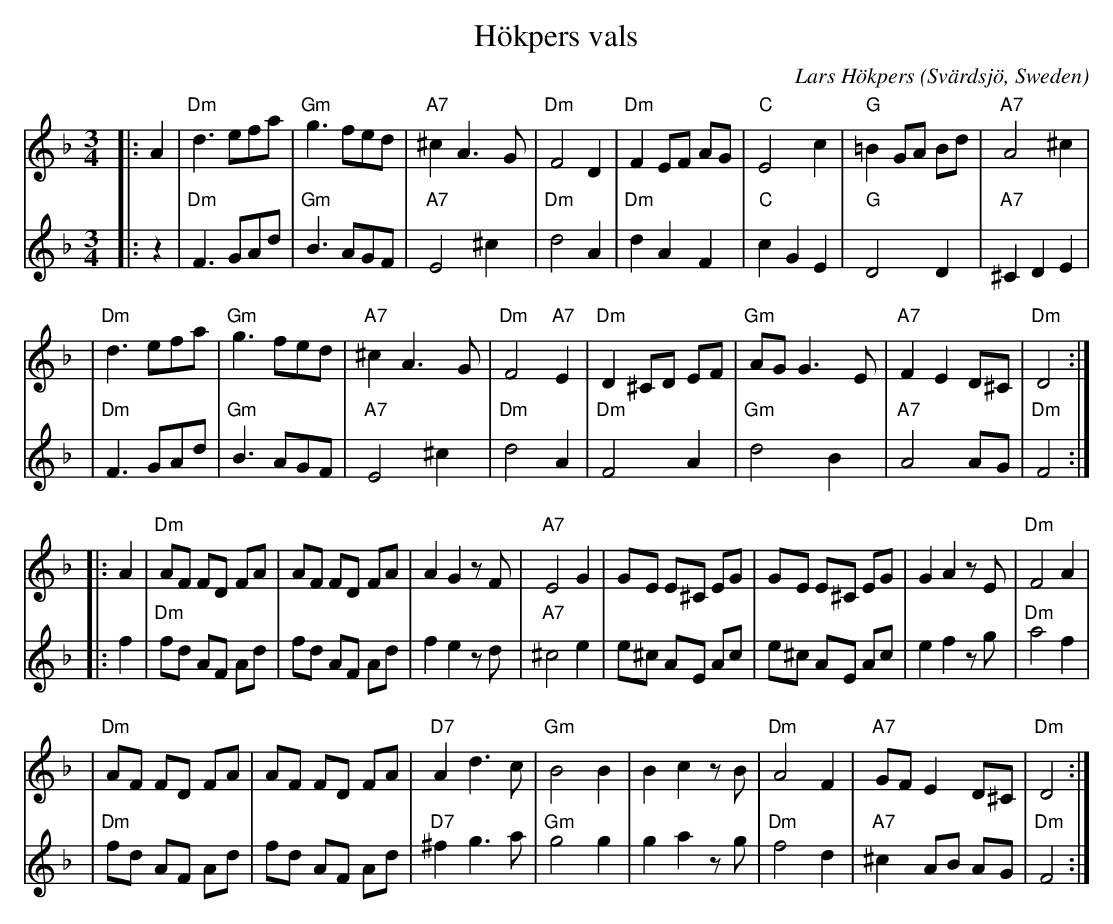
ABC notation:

X:1
T: H\"okpers vals
C: Lars H\"okpers
O: Sv\"ardsj\"o, Sweden
M: 3/4
L: 1/8
K: Dm
V: 1
|: A2 \
| "Dm"d3 efa | "Gm"g3 fed | "A7"^c2 A3G | "Dm"F4 D2 \
| "Dm"F2 EF AG | "C"E4 c2 | "G"=B2 GA Bd | "A7"A4 ^c2 |
| "Dm"d3 efa | "Gm"g3 fed | "A7"^c2 A3G | "Dm"F4 "A7"E2 \
| "Dm"D2 ^CD EF | "Gm"AG G3E | "A7"F2 E2 D^C | "Dm"D4 :|
|: A2 \
| "Dm"AF FD FA | AF FD FA | A2 G2 zF | "A7"E4 G2 \
| GE E^C  EG | GE E^C  EG | G2 A2 zE | "Dm"F4 A2 |
| "Dm"AF FD FA | AF FD FA | "D7"A2 d3c | "Gm"B4 B2 \
| B2 c2 zB | "Dm"A4 F2 | "A7"GF E2 D^C | "Dm"D4 :|
V: 2
|: z2 \
| "Dm"F3 GAd | "Gm"B3 AGF | "A7"E4 ^c2 | "Dm"d4 A2 \
| "Dm"d2 A2 F2 | "C"c2 G2 E2 | "G"D4 D2 | "A7"^C2 D2 E2|
| "Dm"F3 GAd | "Gm"B3 AGF | "A7"E4 ^c2 | "Dm"d4 A2 \
| "Dm"F4 A2 | "Gm"d4 B2 | "A7"A4 AG | "Dm"F4 :|
|: f2 \
| "Dm"fd AF Ad | fd AF Ad | f2 e2 zd | "A7"^c4 e2  \
| e^c AE Ac | e^c AE Ac | e2 f2 zg | "Dm"a4 f2 |
| "Dm"fd AF Ad | fd AF Ad | "D7"^f2 g3 a | "Gm"g4 g2 \
| g2 a2 zg | "Dm"f4 d2 | "A7"^c2 AB AG | "Dm"F4 :|
